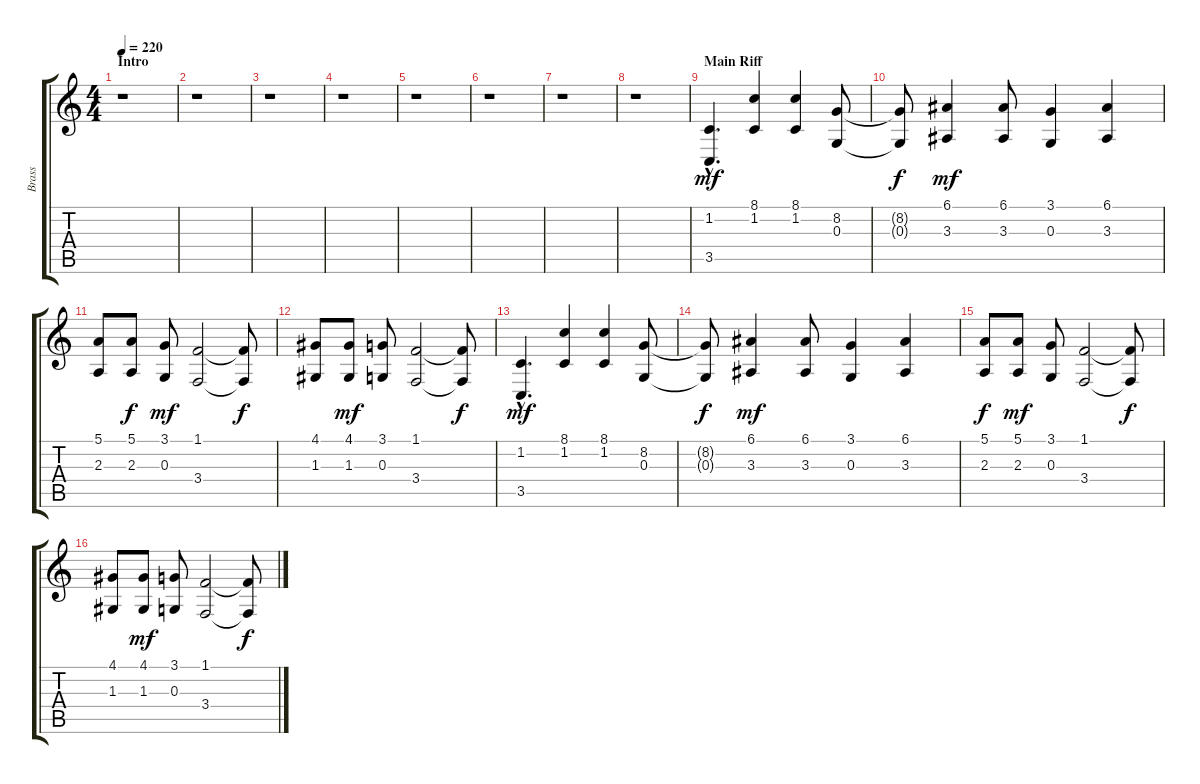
\track ("Brass" "Brass") {instrument brasssection}
\staff {score tabs}
\tuning (E4 B3 G3 D3 A2 E2) {hide}
\ts (4 4)
\section ("" "Intro")
\tempo 220
\clef g2
\ks c
r.1{dy mf instrument brasssection} |
r.1 |
r.1 |
r.1 |
r.1 |
r.1 |
r.1 |
r.1 |
\section ("" "Main Riff")
(1.2{hac} 3.5{hac}).4{d} (8.1 1.2).4 (8.1 1.2).4 (8.2 0.3).8 |
(8.2{t} 0.3{t}).8{dy f} (6.1 3.3).4{dy mf} (6.1 3.3).8 (3.1 0.3).4 (6.1 3.3).4 |
(5.1 2.3).8 (5.1 2.3).8{dy f} (3.1 0.3).8{dy mf} (1.1 3.4).2 (1.1{t} 3.4{t}).8{dy f} |
(4.1 1.3).8 (4.1 1.3).8{dy mf} (3.1 0.3).8 (1.1 3.4).2 (1.1{t} 3.4{t}).8{dy f} |
(1.2{hac} 3.5{hac}).4{d dy mf} (8.1 1.2).4 (8.1 1.2).4 (8.2 0.3).8 |
(8.2{t} 0.3{t}).8{dy f} (6.1 3.3).4{dy mf} (6.1 3.3).8 (3.1 0.3).4 (6.1 3.3).4 |
(5.1 2.3).8{dy f} (5.1 2.3).8{dy mf} (3.1 0.3).8 (1.1 3.4).2 (1.1{t} 3.4{t}).8{dy f} |
(4.1 1.3).8 (4.1 1.3).8{dy mf} (3.1 0.3).8 (1.1 3.4).2 (1.1{t} 3.4{t}).8{dy f}
